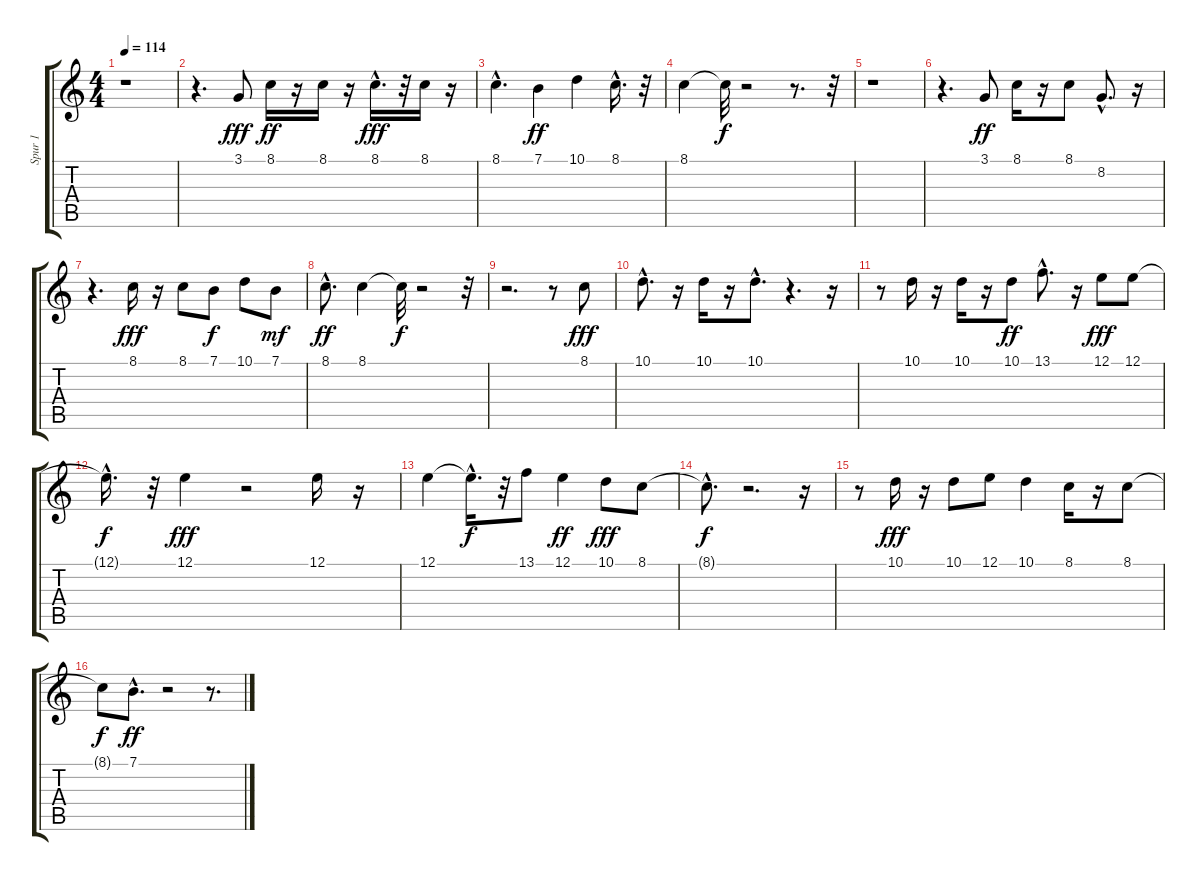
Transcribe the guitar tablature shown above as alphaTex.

\track ("Spur 1" "Spur 1") {instrument piccolo}
\staff {score tabs}
\tuning (E4 B3 G3 D3 A2 E2) {hide}
\ts (4 4)
\tempo 114
\clef g2
\ks c
r.1{dy f} |
r.4{d} 3.1.8{dy fff} 8.1.16{dy ff} r.16 8.1.16 r.16 8.1{hac}.16{d dy fff} r.32 8.1.16 r.16 |
8.1{hac}.4{d} 7.1.4{dy ff} 10.1.4 8.1{hac}.16{d} r.32 |
8.1.4 8.1{t}.32{dy f} r.2 r.8{d} r.32 |
r.1 |
r.4{d} 3.1.8{dy ff} 8.1.16 r.16 8.1.8 8.2{hac}.8{d} r.16 |
r.4{d} 8.1.16{dy fff} r.16 8.1.8 7.1.8{dy f} 10.1.8 7.1.8{dy mf} |
8.1{hac}.8{d dy ff} 8.1.4 8.1{t}.32{dy f} r.2 r.32 |
r.2{d} r.8 8.1.8{dy fff} |
10.1{hac}.8{d} r.16 10.1.16 r.16 10.1{hac}.8{d} r.4{d} r.16 |
r.8 10.1.16 r.16 10.1.16 r.16 10.1.8{dy ff} 13.1{hac}.8{d} r.16 12.1.8{dy fff} 12.1.8 |
12.1{hac t}.16{d dy f} r.32 12.1.4{dy fff} r.2 12.1.16 r.16 |
12.1.4 12.1{hac t}.16{d dy f} r.32 13.1.8 12.1.4{dy ff} 10.1.8{dy fff} 8.1.8 |
8.1{hac t}.8{d dy f} r.2{d} r.16 |
r.8 10.1.16{dy fff} r.16 10.1.8 12.1.8 10.1.4 8.1.16 r.16 8.1.8 |
8.1{t}.8{dy f} 7.1{hac}.8{d dy ff} r.2 r.8{d}
